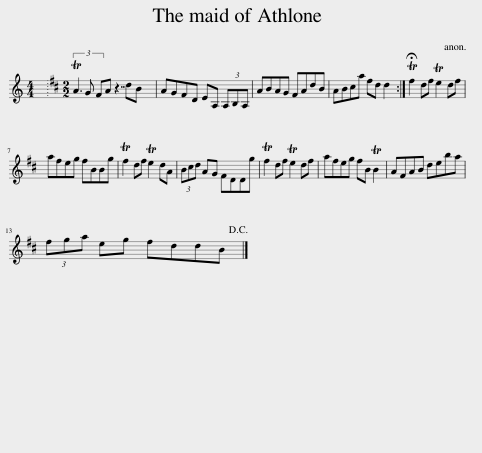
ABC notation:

X:1
L:1/8
M:4/4
I:linebreak $
K:C
V:1 treble
V:1
 x8 |[K:D][M:2/2] (3TA3 G FA dB x/24 | AGFD EA, (3A,B,A, | ABAG FAdB | ABca fd d2 :| %5
 !fermata!Tf2 df Te2 df |$ afeg fBBg | Tf2 df Te2 dA | (3Bcd AG FDDg | Tf2 df Te2 df | %10
 afeg fB TB2 | AFAB deba |$ (3fga eg fddB!D.C.! |] %13
